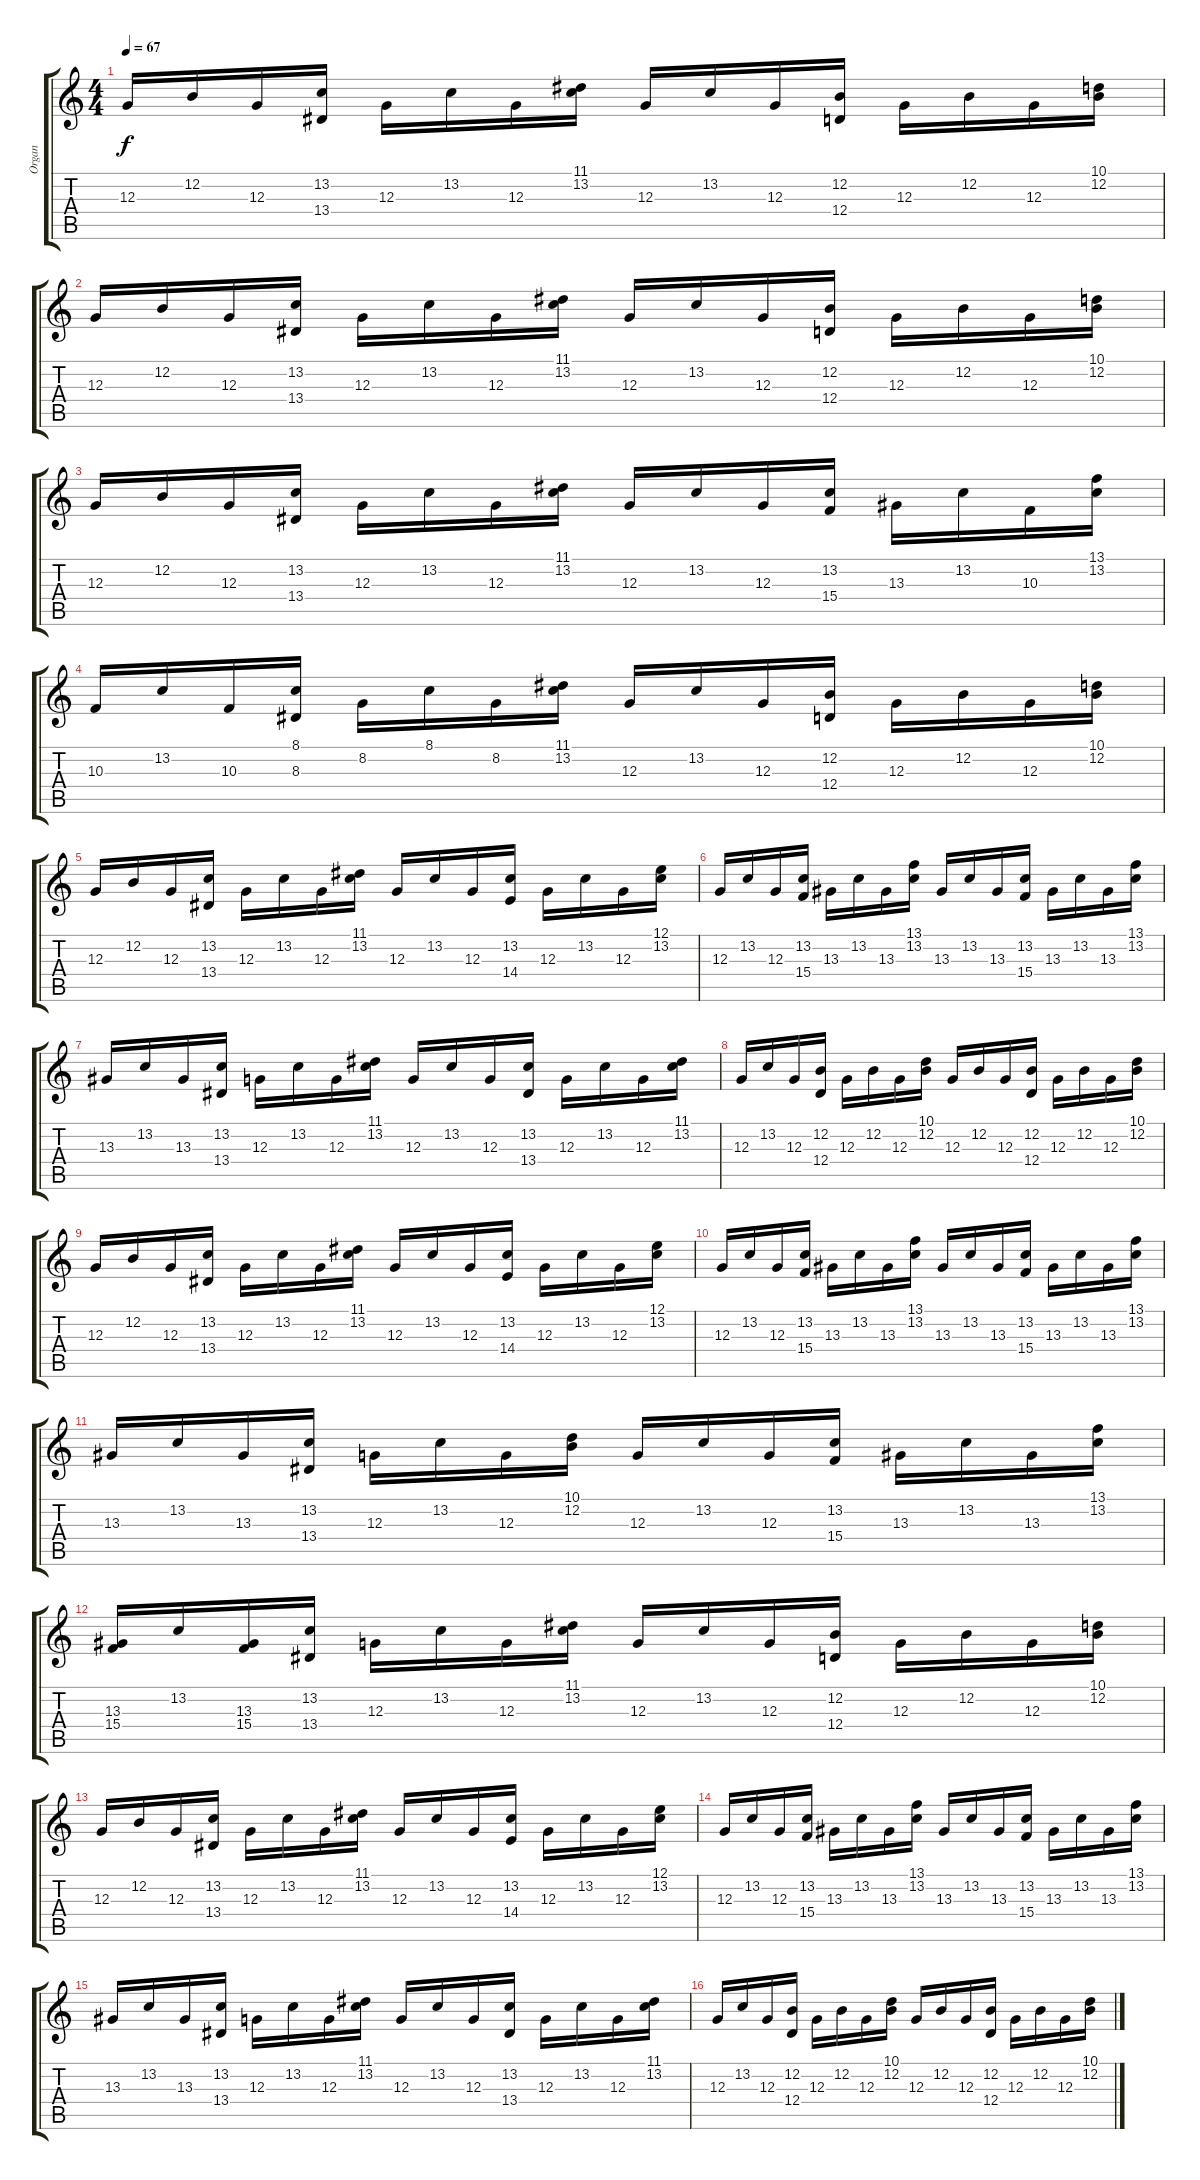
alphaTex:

\track ("Organ" "Organ") {instrument harpsichord}
\staff {score tabs}
\tuning (E4 B3 G3 D3 A2 E2) {hide}
\ts (4 4)
\tempo 67
\clef g2
\ks c
12.3.16{dy f} 12.2.16 12.3.16 (13.2 13.4).16 12.3.16 13.2.16 12.3.16 (11.1 13.2).16 12.3.16 13.2.16 12.3.16 (12.2 12.4).16 12.3.16 12.2.16 12.3.16 (10.1 12.2).16 |
12.3.16 12.2.16 12.3.16 (13.2 13.4).16 12.3.16 13.2.16 12.3.16 (11.1 13.2).16 12.3.16 13.2.16 12.3.16 (12.2 12.4).16 12.3.16 12.2.16 12.3.16 (10.1 12.2).16 |
12.3.16 12.2.16 12.3.16 (13.2 13.4).16 12.3.16 13.2.16 12.3.16 (11.1 13.2).16 12.3.16 13.2.16 12.3.16 (13.2 15.4).16 13.3.16 13.2.16 10.3.16 (13.1 13.2).16 |
10.3.16 13.2.16 10.3.16 (8.1 8.3).16 8.2.16 8.1.16 8.2.16 (11.1 13.2).16 12.3.16 13.2.16 12.3.16 (12.2 12.4).16 12.3.16 12.2.16 12.3.16 (10.1 12.2).16 |
12.3.16 12.2.16 12.3.16 (13.2 13.4).16 12.3.16 13.2.16 12.3.16 (11.1 13.2).16 12.3.16 13.2.16 12.3.16 (13.2 14.4).16 12.3.16 13.2.16 12.3.16 (12.1 13.2).16 |
12.3.16 13.2.16 12.3.16 (13.2 15.4).16 13.3.16 13.2.16 13.3.16 (13.1 13.2).16 13.3.16 13.2.16 13.3.16 (13.2 15.4).16 13.3.16 13.2.16 13.3.16 (13.1 13.2).16 |
13.3.16 13.2.16 13.3.16 (13.2 13.4).16 12.3.16 13.2.16 12.3.16 (11.1 13.2).16 12.3.16 13.2.16 12.3.16 (13.2 13.4).16 12.3.16 13.2.16 12.3.16 (11.1 13.2).16 |
12.3.16 13.2.16 12.3.16 (12.2 12.4).16 12.3.16 12.2.16 12.3.16 (10.1 12.2).16 12.3.16 12.2.16 12.3.16 (12.2 12.4).16 12.3.16 12.2.16 12.3.16 (10.1 12.2).16 |
12.3.16 12.2.16 12.3.16 (13.2 13.4).16 12.3.16 13.2.16 12.3.16 (11.1 13.2).16 12.3.16 13.2.16 12.3.16 (13.2 14.4).16 12.3.16 13.2.16 12.3.16 (12.1 13.2).16 |
12.3.16 13.2.16 12.3.16 (13.2 15.4).16 13.3.16 13.2.16 13.3.16 (13.1 13.2).16 13.3.16 13.2.16 13.3.16 (13.2 15.4).16 13.3.16 13.2.16 13.3.16 (13.1 13.2).16 |
13.3.16 13.2.16 13.3.16 (13.2 13.4).16 12.3.16 13.2.16 12.3.16 (10.1 12.2).16 12.3.16 13.2.16 12.3.16 (13.2 15.4).16 13.3.16 13.2.16 13.3.16 (13.1 13.2).16 |
(13.3 15.4).16 13.2.16 (13.3 15.4).16 (13.2 13.4).16 12.3.16 13.2.16 12.3.16 (11.1 13.2).16 12.3.16 13.2.16 12.3.16 (12.2 12.4).16 12.3.16 12.2.16 12.3.16 (10.1 12.2).16 |
12.3.16 12.2.16 12.3.16 (13.2 13.4).16 12.3.16 13.2.16 12.3.16 (11.1 13.2).16 12.3.16 13.2.16 12.3.16 (13.2 14.4).16 12.3.16 13.2.16 12.3.16 (12.1 13.2).16 |
12.3.16 13.2.16 12.3.16 (13.2 15.4).16 13.3.16 13.2.16 13.3.16 (13.1 13.2).16 13.3.16 13.2.16 13.3.16 (13.2 15.4).16 13.3.16 13.2.16 13.3.16 (13.1 13.2).16 |
13.3.16 13.2.16 13.3.16 (13.2 13.4).16 12.3.16 13.2.16 12.3.16 (11.1 13.2).16 12.3.16 13.2.16 12.3.16 (13.2 13.4).16 12.3.16 13.2.16 12.3.16 (11.1 13.2).16 |
12.3.16 13.2.16 12.3.16 (12.2 12.4).16 12.3.16 12.2.16 12.3.16 (10.1 12.2).16 12.3.16 12.2.16 12.3.16 (12.2 12.4).16 12.3.16 12.2.16 12.3.16 (10.1 12.2).16
